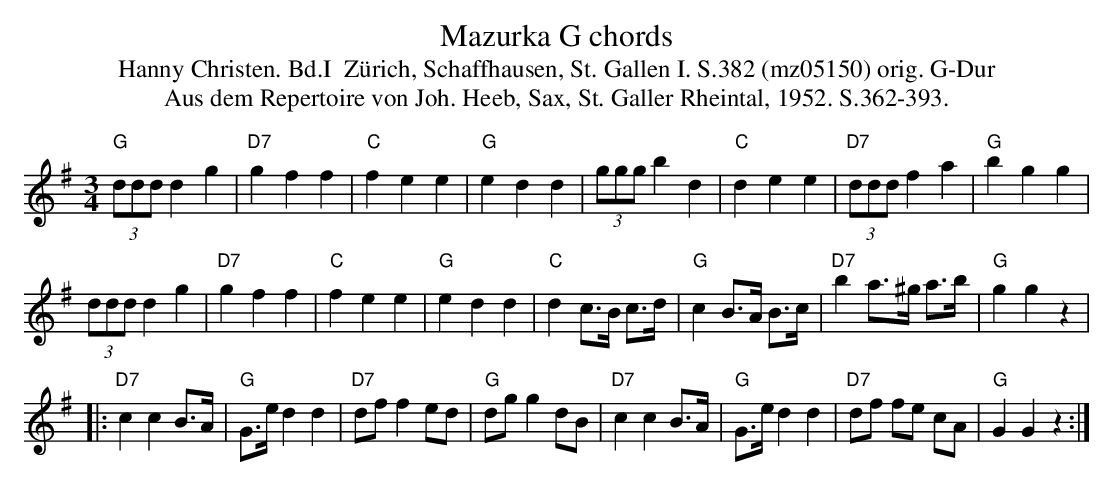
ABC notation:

X:1
T: Mazurka G chords
T:Hanny Christen. Bd.I  Zürich, Schaffhausen, St. Gallen I. S.382 (mz05150) orig. G-Dur
T: Aus dem Repertoire von Joh. Heeb, Sax, St. Galler Rheintal, 1952. S.362-393.
M:3/4
L:1/8
K:G %%MIDI gchordon
"G"(3ddd d2g2 | "D7"g2f2f2 | "C"f2e2e2 | "G"e2d2d2 | (3ggg b2d2 | "C"d2e2e2 | "D7"(3ddd f2a2 | "G"b2g2g2 |
(3ddd d2g2 | "D7"g2f2f2 | "C"f2e2e2 | "G"e2d2d2 | "C"d2 c>B c>d | "G"c2 B>A B>c | "D7"b2 a>^g a>b | "G"g2g2z2 |
|: "D7"c2c2 B>A | "G"G>e d2d2 | "D7"df f2 ed | "G"dgg2 dB | "D7"c2c2 B>A | "G"G>ed2d2 | "D7"df fe cA | "G"G2G2z2 :|
